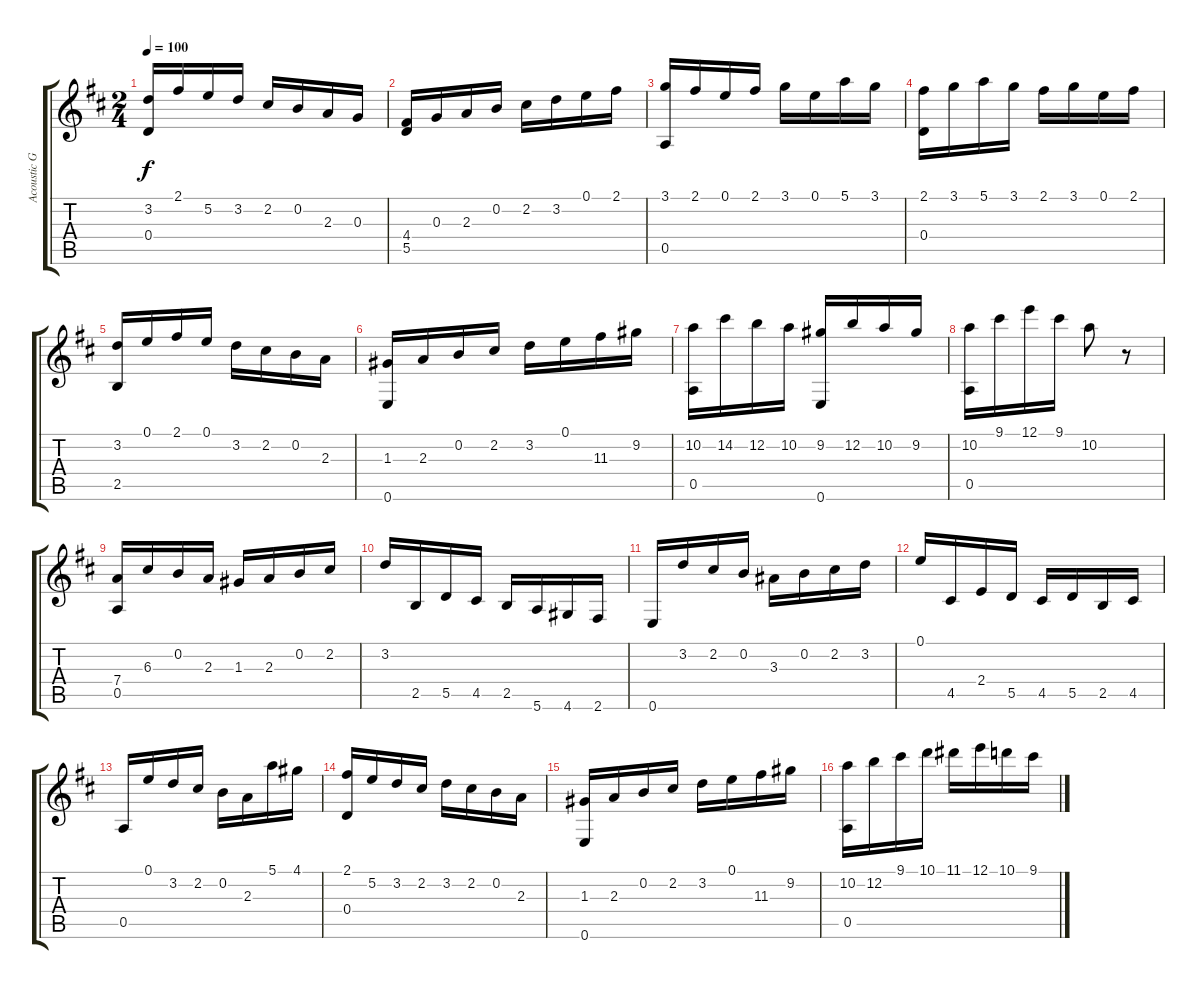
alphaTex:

\track ("Acoustic Guitar" "Acoustic G") {instrument acousticguitarnylon}
\staff {score tabs}
\tuning (E4 B3 G3 D3 A2 E2) {hide}
\ts (2 4)
\tempo 100
\clef g2
\ks d
(3.2 0.4).16{dy f instrument acousticguitarnylon} 2.1.16 5.2.16 3.2.16 2.2.16 0.2.16 2.3.16 0.3.16 |
(4.4 5.5).16 0.3.16 2.3.16 0.2.16 2.2.16 3.2.16 0.1.16 2.1.16 |
(3.1 0.5).16 2.1.16 0.1.16 2.1.16 3.1.16 0.1.16 5.1.16 3.1.16 |
(2.1 0.4).16 3.1.16 5.1.16 3.1.16 2.1.16 3.1.16 0.1.16 2.1.16 |
(3.2 2.5).16 0.1.16 2.1.16 0.1.16 3.2.16 2.2.16 0.2.16 2.3.16 |
(1.3 0.6).16 2.3.16 0.2.16 2.2.16 3.2.16 0.1.16 11.3.16 9.2.16 |
(10.2 0.5).16 14.2.16 12.2.16 10.2.16 (9.2 0.6).16 12.2.16 10.2.16 9.2.16 |
(10.2 0.5).16 9.1.16 12.1.16 9.1.16 10.2.8 r.8 |
(7.4 0.5).16 6.3.16 0.2.16 2.3.16 1.3.16 2.3.16 0.2.16 2.2.16 |
3.2.16 2.5.16 5.5.16 4.5.16 2.5.16 5.6.16 4.6.16 2.6.16 |
0.6.16 3.2.16 2.2.16 0.2.16 3.3.16 0.2.16 2.2.16 3.2.16 |
0.1.16 4.5.16 2.4.16 5.5.16 4.5.16 5.5.16 2.5.16 4.5.16 |
0.5.16 0.1.16 3.2.16 2.2.16 0.2.16 2.3.16 5.1.16 4.1.16 |
(2.1 0.4).16 5.2.16 3.2.16 2.2.16 3.2.16 2.2.16 0.2.16 2.3.16 |
(1.3 0.6).16 2.3.16 0.2.16 2.2.16 3.2.16 0.1.16 11.3.16 9.2.16 |
(10.2 0.5).16 12.2.16 9.1.16 10.1.16 11.1.16 12.1.16 10.1.16 9.1.16
